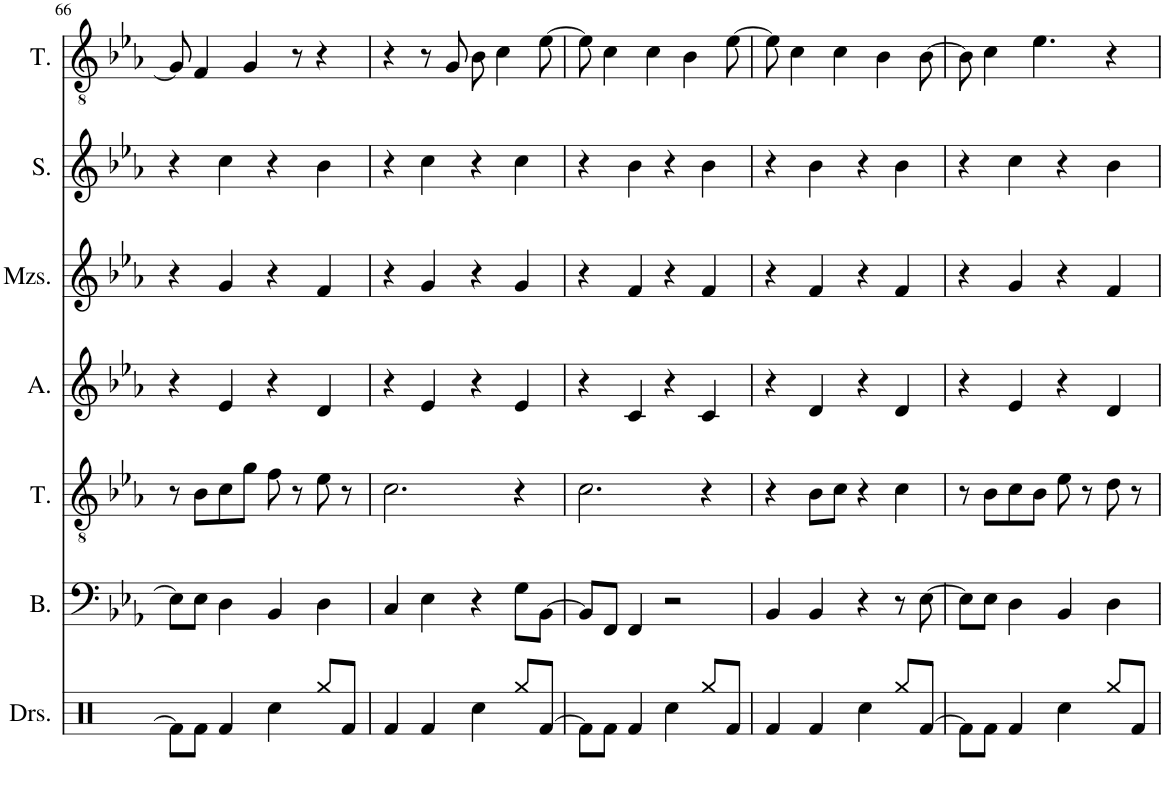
**kern	**kern	**kern	**kern	**kern	**kern	**kern
*part7	*part6	*part5	*part4	*part3	*part2	*part1
*staff7	*staff6	*staff5	*staff4	*staff3	*staff2	*staff1
*I"Drumset	*I"Bass	*I"Tenor	*I"Alto	*I"Mezzo-soprano	*I"Soprano	*I"Tenor
*I'Drs.	*I'B.	*I'T.	*I'A.	*I'Mzs.	*I'S.	*I'T.
!!LO:PB:g=z
*clefX	*clefF4	*clefGv2	*clefG2	*clefG2	*clefG2	*clefGv2
*k[]	*k[b-e-a-]	*k[b-e-a-]	*k[b-e-a-]	*k[b-e-a-]	*k[b-e-a-]	*k[b-e-a-]
*M2/2	*M2/2	*M2/2	*M2/2	*M2/2	*M2/2	*M2/2
*met(c|)	*met(c|)	*met(c|)	*met(c|)	*met(c|)	*met(c|)	*met(c|)
=66	=66	=66	=66	=66	=66	=66
8Rf\L]	8E-\L]	8r	4r	4r	4r	8G/]
8Rf\J	8E-\J	8B-\L	.	.	.	4F/
4Rf/	4D\	8c\	4e-/	4g/	4cc\	.
.	.	8g\J	.	.	.	4G/
4Rcc\	4BB-/	8f\	4r	4r	4r	.
.	.	8r	.	.	.	8r
8Rgg/L	4D\	8e-\	4d/	4f/	4b-\	4r
8Rf/J	.	8r	.	.	.	.
=67	=67	=67	=67	=67	=67	=67
4Rf/	4C/	2.c\	4r	4r	4r	4r
4Rf/	4E-\	.	4e-/	4g/	4cc\	8r
.	.	.	.	.	.	8G/
4Rcc\	4r	.	4r	4r	4r	8B-\
.	.	.	.	.	.	4c\
8Rgg/L	8G\L	4r	4e-/	4g/	4cc\	.
[8Rf/J	[8BB-\J	.	.	.	.	[8e-\
=68	=68	=68	=68	=68	=68	=68
8Rf\L]	8BB-/L]	2.c\	4r	4r	4r	8e-\]
8Rf\J	8FF/J	.	.	.	.	4c\
4Rf/	4FF/	.	4c/	4f/	4b-\	.
.	.	.	.	.	.	4c\
4Rcc\	2r	.	4r	4r	4r	.
.	.	.	.	.	.	4B-\
8Rgg/L	.	4r	4c/	4f/	4b-\	.
8Rf/J	.	.	.	.	.	[8e-\
=69	=69	=69	=69	=69	=69	=69
4Rf/	4BB-/	4r	4r	4r	4r	8e-\]
.	.	.	.	.	.	4c\
4Rf/	4BB-/	8B-\L	4d/	4f/	4b-\	.
.	.	8c\J	.	.	.	4c\
4Rcc\	4r	4r	4r	4r	4r	.
.	.	.	.	.	.	4B-\
8Rgg/L	8r	4c\	4d/	4f/	4b-\	.
[8Rf/J	[8E-\	.	.	.	.	[8B-\
=70	=70	=70	=70	=70	=70	=70
8Rf\L]	8E-\L]	8r	4r	4r	4r	8B-\]
8Rf\J	8E-\J	8B-\L	.	.	.	4c\
4Rf/	4D\	8c\	4e-/	4g/	4cc\	.
.	.	8B-\J	.	.	.	4.e-\
4Rcc\	4BB-/	8e-\	4r	4r	4r	.
.	.	8r	.	.	.	.
8Rgg/L	4D\	8d\	4d/	4f/	4b-\	4r
8Rf/J	.	8r	.	.	.	.
=	=	=	=	=	=	=
*-	*-	*-	*-	*-	*-	*-
